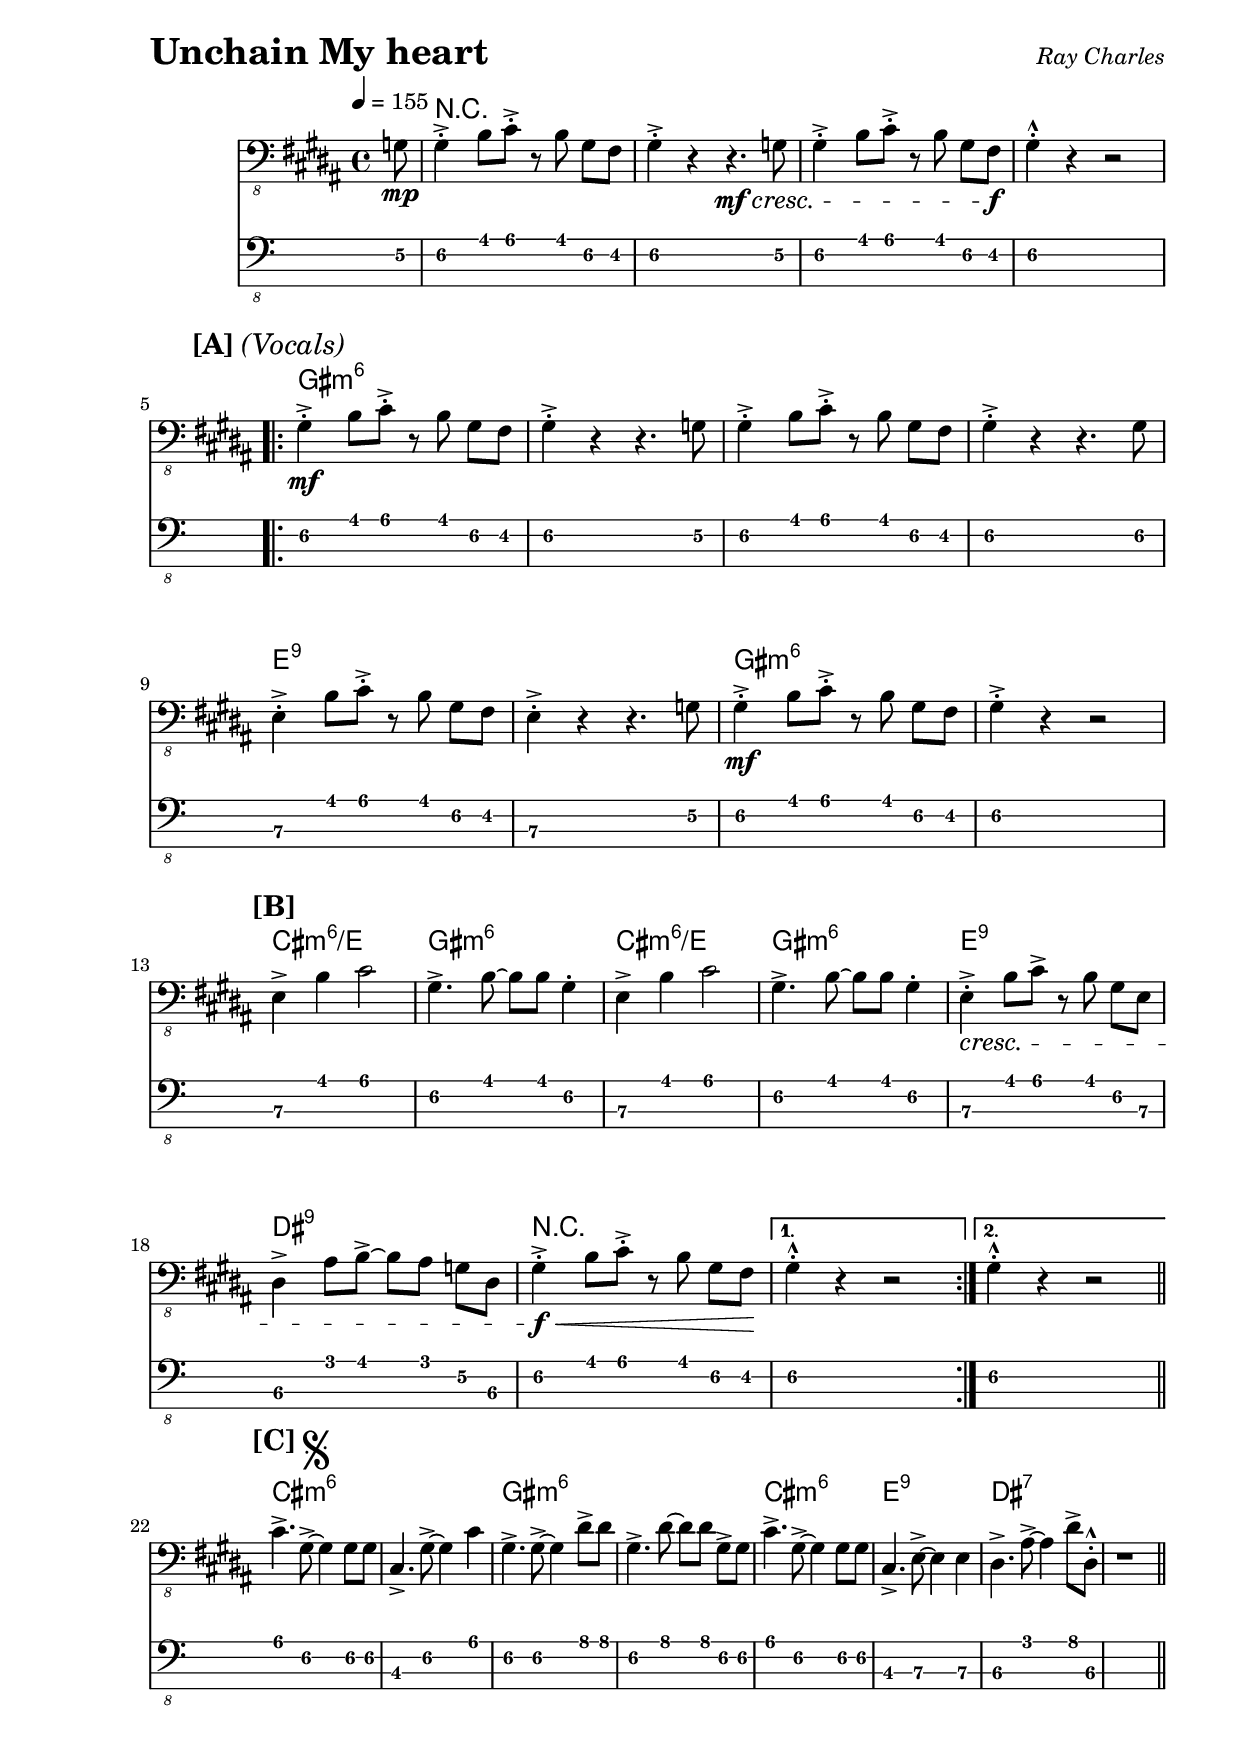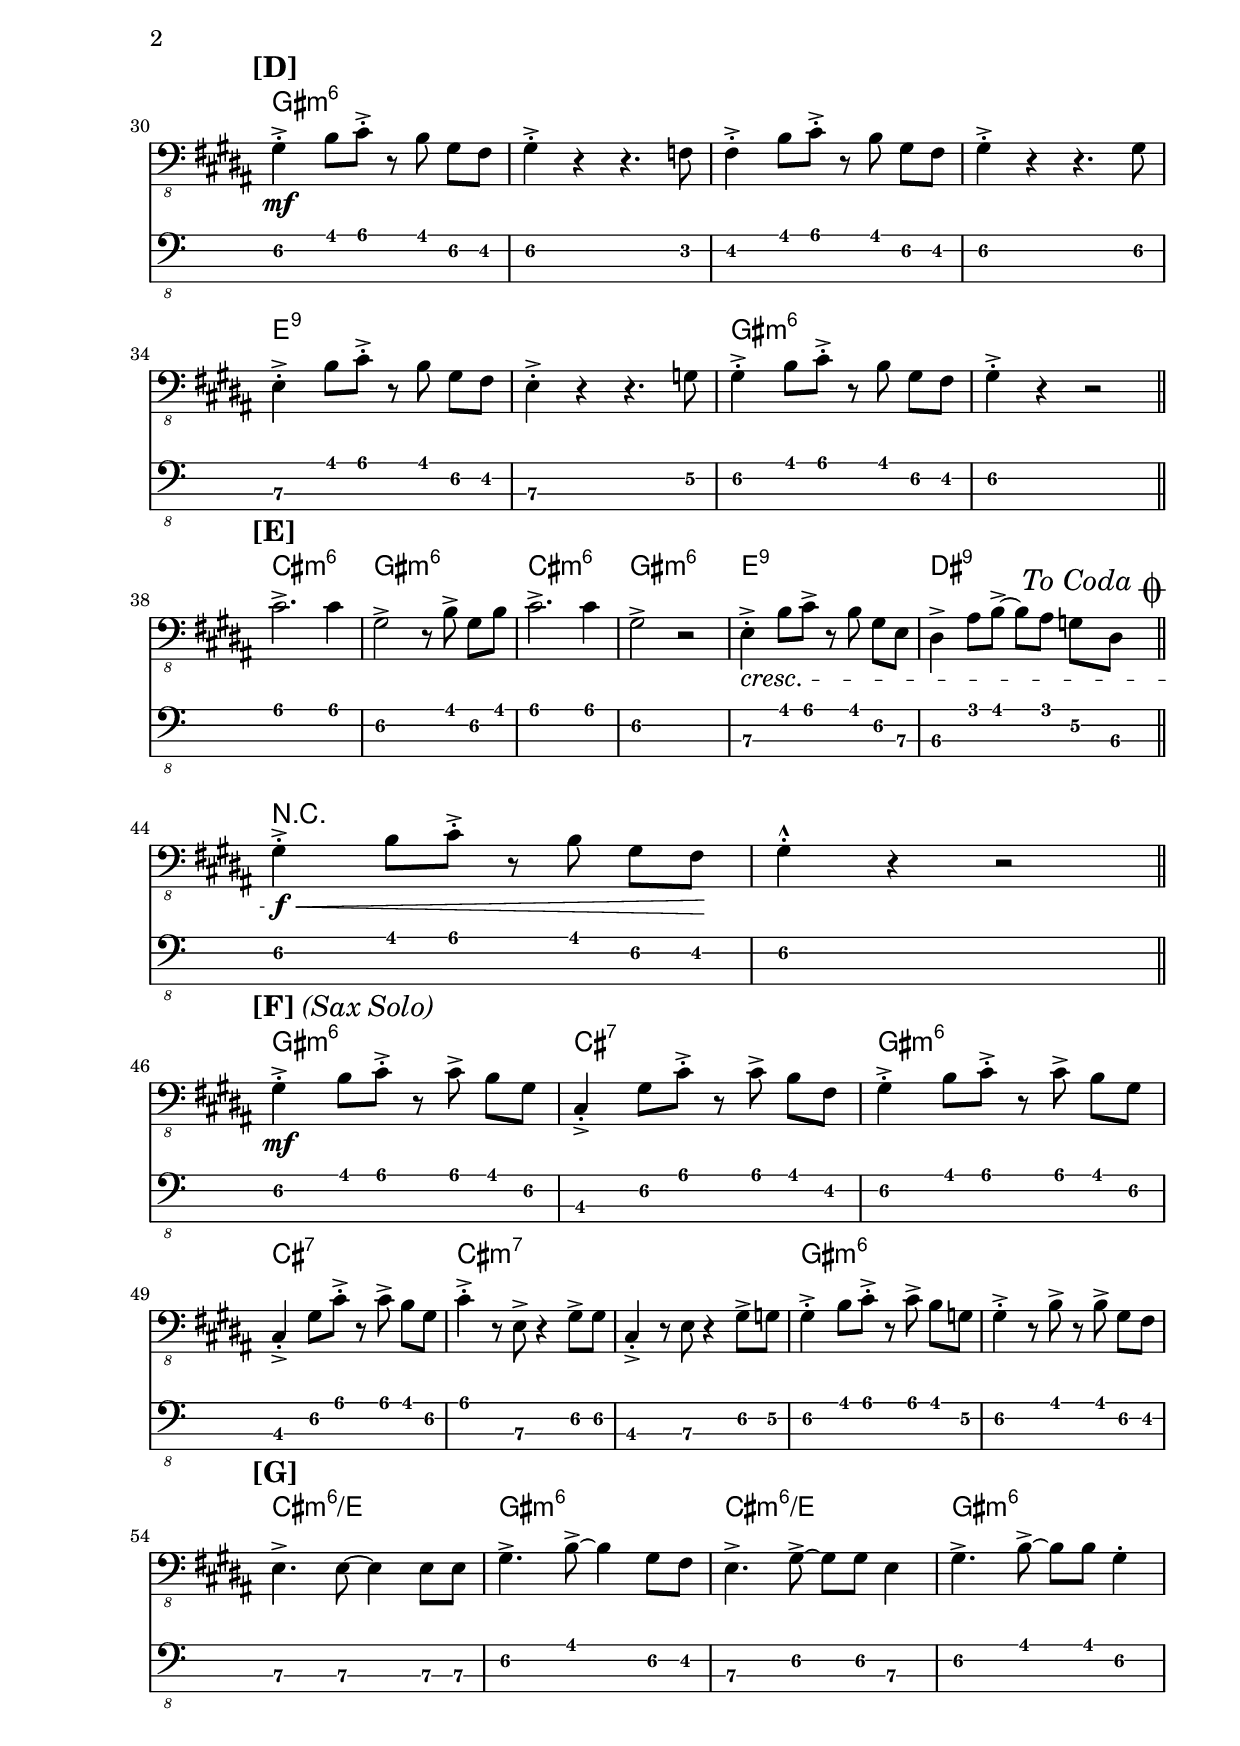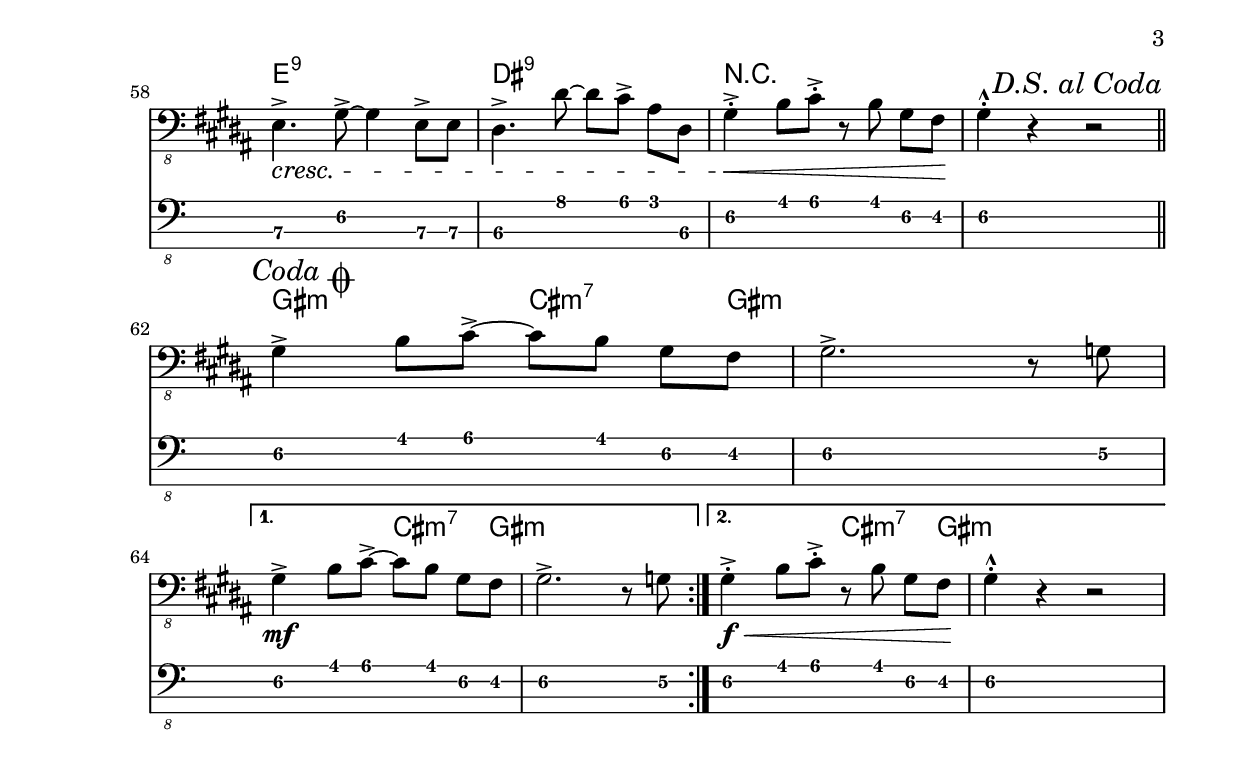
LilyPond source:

% LilyBin

% Unchain My Heart - Ray Charles

\version "2.18.0"

\paper { 
  left-margin = 1.0\in
  right-margin = 0.5\in
}

my_notes = \relative c {
  \clef "bass_8"
  \key b \major
  \time 4/4
  \set Timing.beamExceptions = #'()
  \set Timing.baseMoment = #(ly:make-moment 1/4)
  \set Timing.beatStructure = #'(1 1 1 1)
  \tempo 4 = 155

  \partial 8 g8 \mp |

  gis4-.-> b8 cis8-.-> r8 b8  gis8 fis8 | gis4-.-> r4 r4. \mf \cresc g8 |
  gis4-.-> b8 cis8-.-> r8 b8  gis8 fis8 \f | gis4-.-^ r4 r2 |
  \break

  \repeat volta 2 {

    %% 5
    \mark \markup { \bold {[A]} \italic {(Vocals)} }
    gis4-.-> \mf b8 cis8-.-> r8 b8  gis8 fis8 | gis4-.-> r4 r4. g8 |
    gis4-.-> b8 cis8-.-> r8 b8  gis8 fis8 | gis4-.-> r4 r4. gis8 |
    %%\break
    
    %% 9
    e4-.-> b'8 cis8-.-> r8 b8  gis8 fis8 | e4-.-> r4 r4. g8 | 
    gis4-.-> \mf b8 cis8-.-> r8 b8  gis8 fis8 | gis4-.-> r4 r2 |
    \break

    %% 13
    \mark \markup { \bold {[B]} }
    e4-> b'4 cis2 | gis4.-> b8 ~b8 b8 gis4-. | 
    e4-> b'4 cis2 | gis4.-> b8 ~b8 b8 gis4-. |
    e4-.-> \cresc b'8 cis8-> r8 b8  gis8 e8 |
    %%\break
    
    %% 18
    dis4-> ais'8 b8-> ~b8 ais8 g8 dis8 | 
    gis4-.-> \f \< b8 cis8-.-> r8 b8  gis8 fis8 \! |
    
  } \alternative {
    { gis4-.-^ r4 r2 | }
    { gis4-.-^ r4 r2 | \bar "||" }
  }
  \break
  
  %% 22
  \mark \markup { \bold {[C]} \musicglyph #"scripts.segno" }
  cis4.-> gis8-> ~gis4 gis8 gis8 | cis,4.-> gis'8-> ~gis4 cis4 |
  gis4.-> gis8-> ~gis4 dis'8-> dis8 |
  gis,4.-> dis'8 ~dis8 dis8 gis,8-> gis8 |
  %%\break
  
  %% 26
  cis4.-> gis8-> ~gis4 gis8 gis8 | cis,4.-> e8-> ~e4 e4 |
  dis4.-> ais'8-> ~ais4 dis8-> dis,8-.-^| r1 \bar "||" |
  \break
  
  %% 30
  \mark \markup { \bold {[D]} }
  gis4-.-> \mf b8 cis8-.-> r8 b8  gis8 fis8 | gis4-.-> r4 r4. f8 | 
  fis4-.-> b8 cis8-.-> r8 b8  gis8 fis8 |
  %%\break
 
  %% 33
  gis4-.-> r4 r4. gis8 |
  e4-.-> b'8 cis8-.-> r8 b8 gis8 fis8 |
  e4-.-> r4 r4. g8 | 
  gis4-.-> b8 cis8-.-> r8 b8 gis8 fis8 |
  %%\break
  
  %% 37
  gis4-.-> r4 r2 \bar "||" |
  \break %% NEW
  \mark \markup { \bold {[E]} }
  cis2.-> cis4 | gis2-> r8 b8->  gis8 b8 | cis2.-> cis4 |
  %%\break
  
  %% 41
  gis2-> r2 | 
  e4-.-> \cresc b'8 cis8-> r8 b8  gis8 e8 |
  dis4-> ais'8 b8-> ~b8 ais8 g8       
      \mark \markup { 
          \italic { "To Coda" } 
          \musicglyph #"scripts.coda" }  
      dis8 \bar "||" |
   \break
   
   %% 44
   gis4-.-> \f \< b8 cis8-.-> r8 b8  gis8 fis8 \! |
   gis4-.-^ r4 r2 \bar "||" |
   \break %% NEW
   \mark \markup { \bold {[F]} \italic {(Sax Solo)} }
   gis4-.-> \mf b8 cis8-.-> r8 cis8->  b8 gis8 |
   cis,4-.-> gis'8 cis8-.-> r8 cis8->  b8 fis8 |
   %%\break
   
   %% 48
   gis4-.-> b8 cis8-.-> r8 cis8->  b8 gis8 |
   cis,4-.-> gis'8 cis8-.-> r8 cis8->  b8 gis8 |
   cis4-.-> r8 e,8-> r4 gis8-> gis8 |
   cis,4-.-> r8 e8 r4 gis8-> g8 | 
   gis4-.-> b8 cis8-.-> r8 cis8->  b8 g8 | 
   %%\break
   
   %% 53
   gis4-.-> r8 b8-> r8 b8->  gis8 fis8 |
   \break %% NEW
   \mark \markup { \bold {[G]} } 
     e4.-> e8 ~e4 e8 e8 |
   gis4.-> b8-> ~b4 gis8 fis8 |
   e4.-> gis8-> ~gis8 gis8 e4 |
   %%\break
   
   %% 57
   gis4.-> b8-> ~b8 b8 gis4-. |
   e4.-> \cresc gis8-> ~gis4 e8-> e8 |
   dis4.-> dis'8 ~dis8 cis8-> ais8 dis,8 |
   gis4-.-> \< b8 cis8-.-> r8 b8  gis8 fis8 \! |
   gis4-.-^ r4 
     \mark \markup { \italic { "D.S. al Coda" } }  
     r2 \bar "||" |
   \break
   
   %%62
   \mark \markup { \italic { "Coda" } \musicglyph #"scripts.coda" } 
   \repeat volta 2 {
     gis4-> b8 cis8-> ~cis8 b8 gis8 fis8 |
     gis2.-> r8 g8 |
     \break
   } \alternative {
     %% 64
     { gis4-> \mf b8 cis8-> ~cis8  b8  gis8 fis8 | 
       gis2.-> r8 g8 | }
     { gis4-.-> \f \< b8 cis8-.-> r8 b8  gis8 fis8 \! |
       gis4-.-^ r4 r2  | }
   }

}

my_chords = \chordmode {
  \set majorSevenSymbol = \markup { maj7 }

  \partial 8 s8 |

  r1 | s | s | s |

  \repeat volta 2 {
    %% 5
    gis1:m6 | s | s | s
    %% 9
    e1:9 | s | gis:m6 | s
    %% 13
    cis1:m6/e | gis:m6 | cis:m6/e | gis:m6 | e:9 |
    %% 18
    dis1:9 | r |
  } \alternative {
    { s1 | }
    { s1 | }
  }
  %% 22
  cis1:m6 | s | gis:m6 | s |
  %% 26
  cis1:m6 | e:9 | dis:7 | s |
  %% 30
  gis1:m6 | s | s
  %% 33 
  s1 | e:9 | s1 | gis:m6 |
  %% 37
  s1 | cis:m6 | gis:m6 | cis:m6 |
  %% 41
  gis:m6 | e:9 | dis:9 |
  %% 44
  r1 | s | gis1:m6 | cis:7 |
  gis1:m6 | cis:7 | cis:m7 | s1 | gis:m6  |
  %% 53
  s1 | cis1:m6/e | gis:m6 | cis:m6/e |
  %% 57
  gis1:m6 | e:9 | dis:9 | r | s |
  %% 62
  \repeat volta 2 {
     gis2:m cis4.:m7 gis8:m | s1 |
  } \alternative {
    %% 64
    { s2 cis4.:m7 gis8:m | s1 | }
    { s2 cis4.:m7 gis8:m | s1 | }
  }
}

\header {
  piece = \markup { \fontsize #4 \bold "Unchain My heart" }
  opus = \markup { \italic "Ray Charles" }
}

my_music = <<
  \new ChordNames \my_chords
  \new Staff \my_notes
  \new TabStaff
  \with { stringTunings = #bass-tuning } 
  { 
    \set TabStaff.minimumFret = #3
    \set TabStaff.restrainOpenStrings = ##t
    \my_notes
  }
>>
  
\score {
  \my_music
  \layout {
    \context {
      \Score
    }
  }
}

\score {
  \unfoldRepeats
  \my_music
  \midi {}
}

